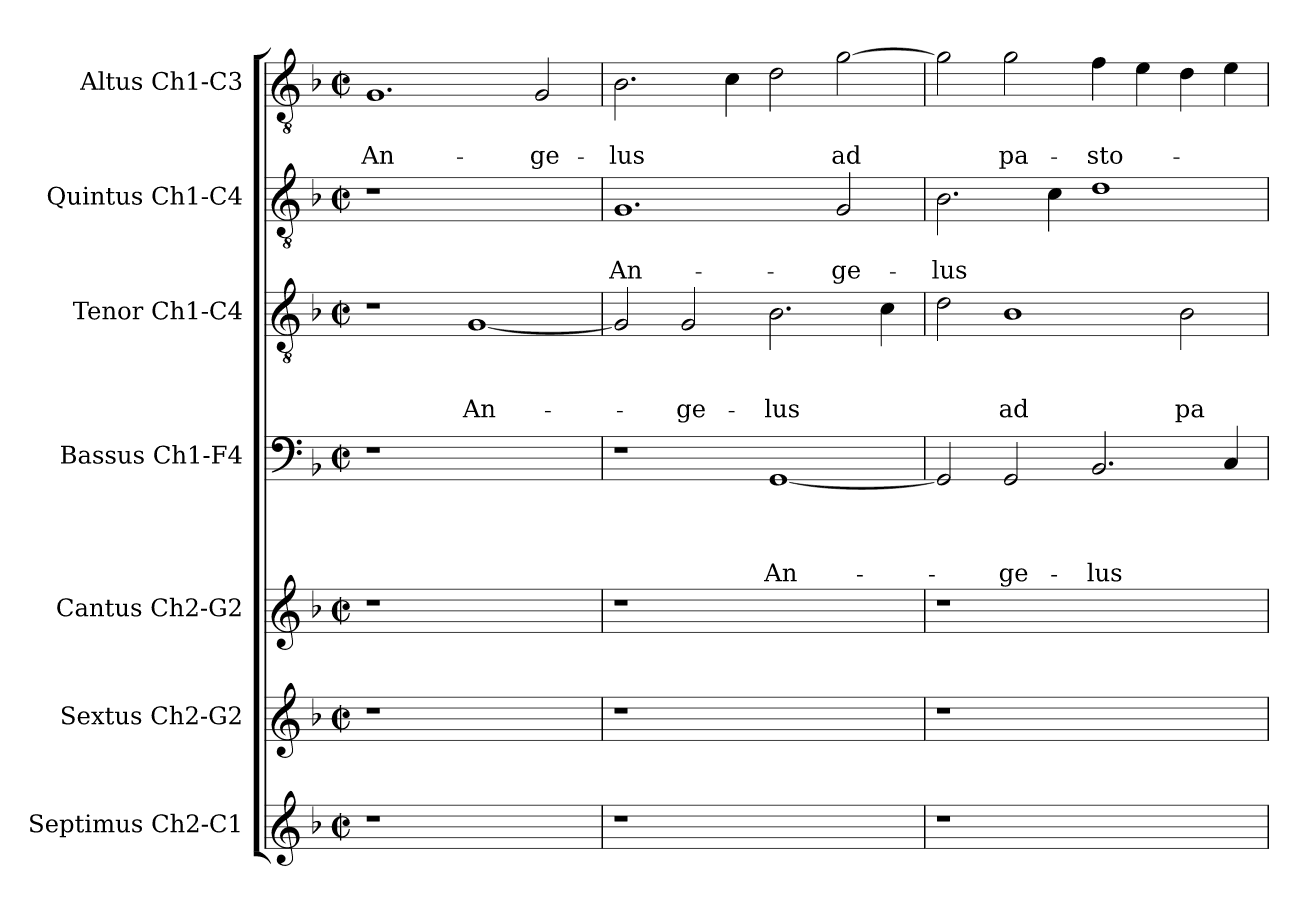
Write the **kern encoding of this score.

**kern	**kern	**kern	**kern	**text	**text	**text	**text	**kern	**text	**text	**text	**kern	**text	**text	**kern	**text	**text
*part7	*part6	*part5	*part4	*part4	*part4	*part4	*part4	*part3	*part3	*part3	*part3	*part2	*part2	*part2	*part1	*part1	*part1
*staff7	*staff6	*staff5	*staff4	*staff4	*staff4	*staff4	*staff4	*staff3	*staff3	*staff3	*staff3	*staff2	*staff2	*staff2	*staff1	*staff1	*staff1
*I"Septimus Ch2-C1	*I"Sextus Ch2-G2	*I"Cantus Ch2-G2	*I"Bassus Ch1-F4	*	*	*	*	*I"Tenor Ch1-C4	*	*	*	*I"Quintus Ch1-C4	*	*	*I"Altus Ch1-C3	*	*
*	*	*I'C	*I'B	*	*	*	*	*I'T	*	*	*	*	*	*	*I'A	*	*
*clefG2	*clefG2	*clefG2	*clefF4	*	*	*	*	*clefGv2	*	*	*	*clefGv2	*	*	*clefGv2	*	*
*k[b-]	*k[b-]	*k[b-]	*k[b-]	*	*	*	*	*k[b-]	*	*	*	*k[b-]	*	*	*k[b-]	*	*
*F:	*F:	*F:	*F:	*	*	*	*	*F:	*	*	*	*F:	*	*	*F:	*	*
*M2/2	*M2/2	*M2/2	*M2/2	*	*	*	*	*M2/2	*	*	*	*M2/2	*	*	*M2/2	*	*
*met(c|)	*met(c|)	*met(c|)	*met(c|)	*	*	*	*	*met(c|)	*	*	*	*met(c|)	*	*	*met(c|)	*	*
=1	=1	=1	=1	=1	=1	=1	=1	=1	=1	=1	=1	=1	=1	=1	=1	=1	=1
!	!	!	!	!	!	!	!	!	!	!	!	!	!	!	!	!	!LO:LY:b
1r	1r	1r	1r	.	.	.	.	1r	.	.	.	1r	.	.	1.G	.	An-
!	!	!	!	!	!	!	!	!	!	!	!LO:LY:b	!	!	!	!	!	!
1ryy	1ryy	1ryy	1ryy	.	.	.	.	[1G	.	.	An-	1ryy	.	.	.	.	.
!	!	!	!	!	!	!	!	!	!	!	!	!	!	!	!	!	!LO:LY:b
.	.	.	.	.	.	.	.	.	.	.	.	.	.	.	2G/	.	-ge-
=2	=2	=2	=2	=2	=2	=2	=2	=2	=2	=2	=2	=2	=2	=2	=2	=2	=2
!	!	!	!	!	!	!	!	!	!	!	!	!	!	!LO:LY:b	!	!	!LO:LY:b
1r	1r	1r	1r	.	.	.	.	2G/]	.	.	.	1.G	.	An-	2.B-\	.	-lus
!	!	!	!	!	!	!	!	!	!	!	!LO:LY:b	!	!	!	!	!	!
.	.	.	.	.	.	.	.	2G/	.	.	-ge-	.	.	.	.	.	.
.	.	.	.	.	.	.	.	.	.	.	.	.	.	.	4c\	.	.
!	!	!	!	!	!	!	!LO:LY:b	!	!	!	!LO:LY:b	!	!	!	!	!	!
1ryy	1ryy	1ryy	[1GG	.	.	.	An-	2.B-\	.	.	-lus	.	.	.	2d\	.	.
!	!	!	!	!	!	!	!	!	!	!	!	!	!	!LO:LY:b	!	!	!LO:LY:b
.	.	.	.	.	.	.	.	.	.	.	.	2G/	.	-ge-	[2g\	.	ad
.	.	.	.	.	.	.	.	4c\	.	.	.	.	.	.	.	.	.
=3	=3	=3	=3	=3	=3	=3	=3	=3	=3	=3	=3	=3	=3	=3	=3	=3	=3
!	!	!	!	!	!	!	!	!	!	!	!	!	!	!LO:LY:b	!	!	!
1r	1r	1r	2GG/]	.	.	.	.	2d\	.	.	.	2.B-\	.	-lus	2g\]	.	.
!	!	!	!	!	!	!	!LO:LY:b	!	!	!	!LO:LY:b	!	!	!	!	!	!LO:LY:b
.	.	.	2GG/	.	.	.	-ge-	1B-	.	.	ad	.	.	.	2g\	.	pa-
.	.	.	.	.	.	.	.	.	.	.	.	4c\	.	.	.	.	.
!	!	!	!	!	!	!	!LO:LY:b	!	!	!	!	!	!	!	!	!	!LO:LY:b
1ryy	1ryy	1ryy	2.BB-/	.	.	.	-lus	.	.	.	.	1d	.	.	4f\	.	-sto-
.	.	.	.	.	.	.	.	.	.	.	.	.	.	.	4e\	.	.
!	!	!	!	!	!	!	!	!	!	!	!LO:LY:b	!	!	!	!	!	!
.	.	.	.	.	.	.	.	2B-\	.	.	pa-	.	.	.	4d\	.	.
.	.	.	4C/	.	.	.	.	.	.	.	.	.	.	.	4e\	.	.
=	=	=	=	=	=	=	=	=	=	=	=	=	=	=	=	=	=
*-	*-	*-	*-	*-	*-	*-	*-	*-	*-	*-	*-	*-	*-	*-	*-	*-	*-
